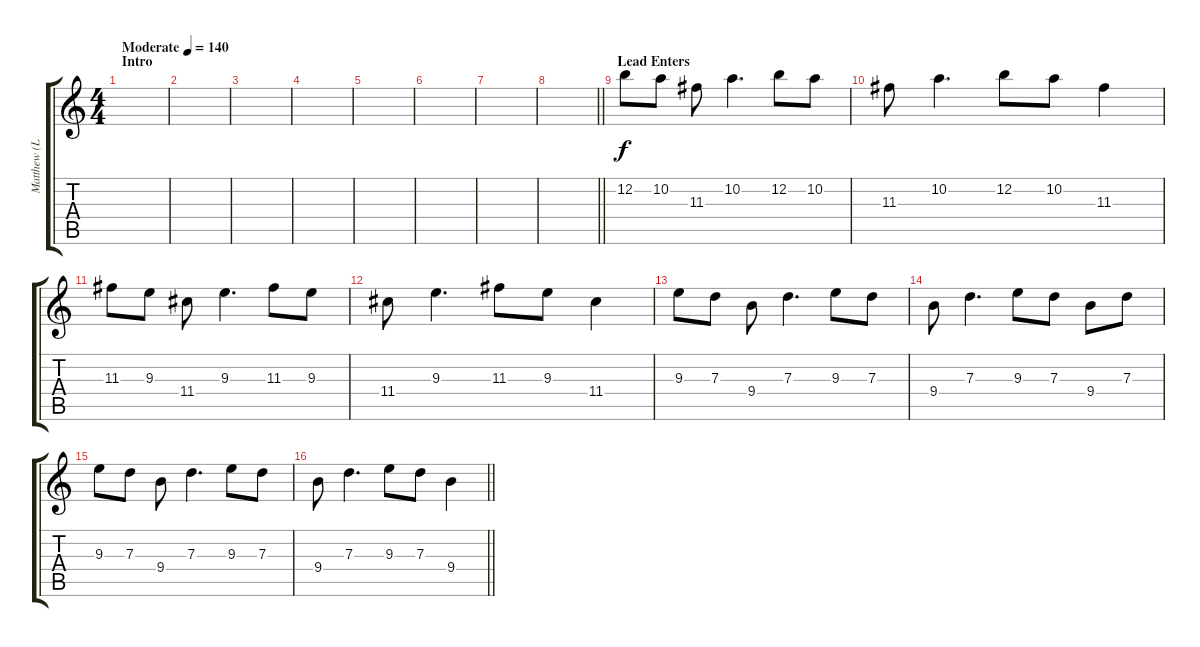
\track ("Matthew (Lead Guitar)" "Matthew (L") {instrument overdrivenguitar}
\staff {score tabs}
\tuning (E4 B3 G3 D3 A2 E2) {hide}
\ts (4 4)
\section ("" "Intro")
\tempo (140 "Moderate")
\clef g2
\ks c
|
|
|
|
|
|
|
\barLineRight lightlight
|
\section ("" "Lead Enters")
12.2.8 10.2.8 11.3.8 10.2.4{d} 12.2.8 10.2.8 |
11.3.8 10.2.4{d} 12.2.8 10.2.8 11.3.4 |
11.3.8 9.3.8 11.4.8 9.3.4{d} 11.3.8 9.3.8 |
11.4.8 9.3.4{d} 11.3.8 9.3.8 11.4.4 |
9.3.8 7.3.8 9.4.8 7.3.4{d} 9.3.8 7.3.8 |
9.4.8 7.3.4{d} 9.3.8 7.3.8 9.4.8 7.3.8 |
9.3.8 7.3.8 9.4.8 7.3.4{d} 9.3.8 7.3.8 |
\barLineRight lightlight
9.4.8 7.3.4{d} 9.3.8 7.3.8 9.4.4
